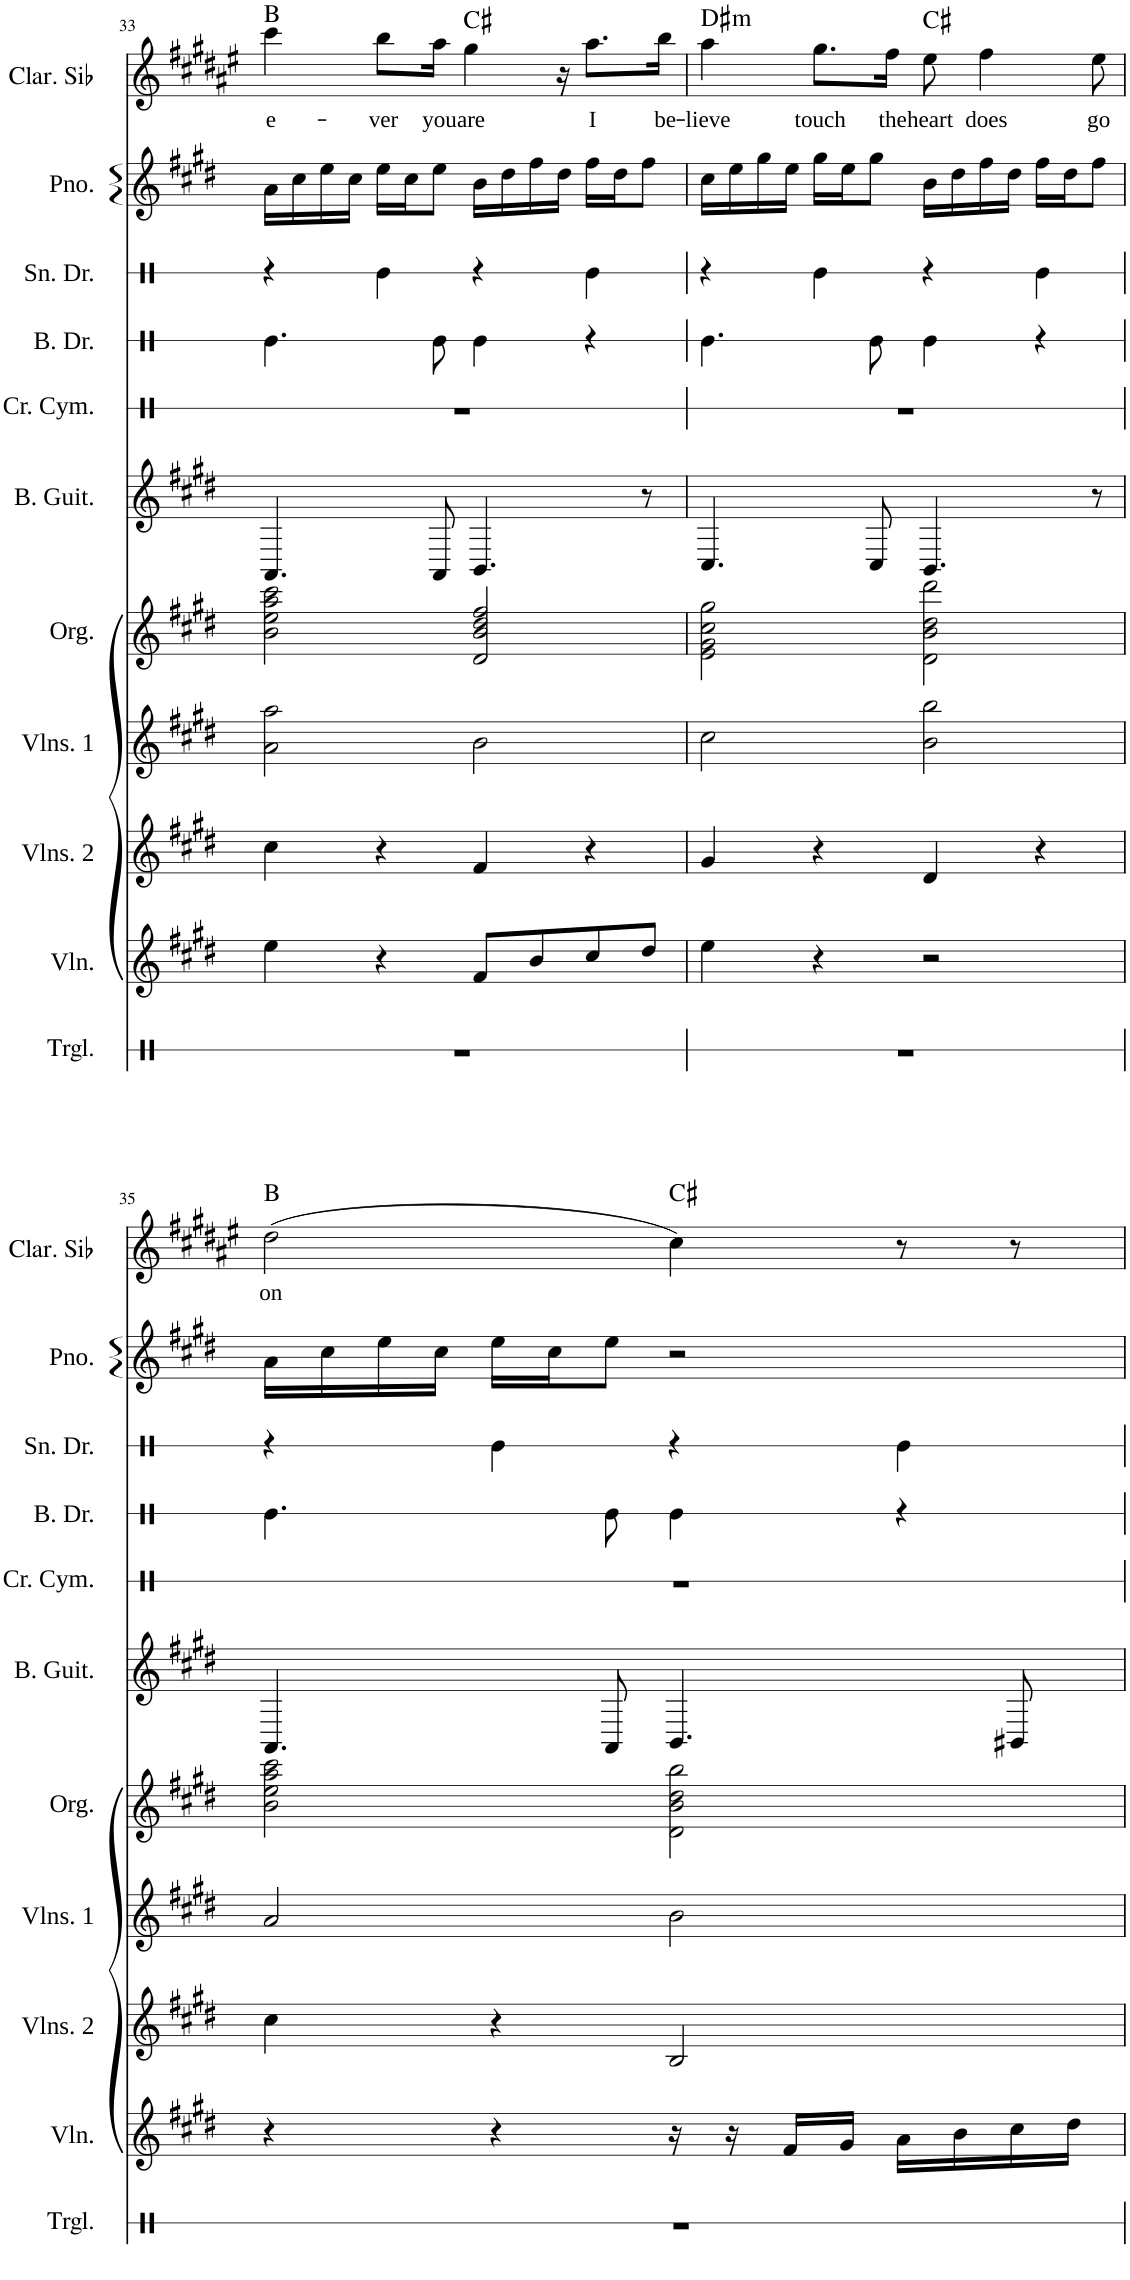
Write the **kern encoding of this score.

**kern	**kern	**kern	**kern	**kern	**kern	**kern	**kern	**kern	**kern	**kern	**text	**harte
*part11	*part10	*part9	*part8	*part7	*part6	*part5	*part4	*part3	*part2	*part1	*part1	*part1
*staff11	*staff10	*staff9	*staff8	*staff7	*staff6	*staff5	*staff4	*staff3	*staff2	*staff1	*staff1	*
*I"Triangle	*I"Violin	*I"Violins 2	*I"Violins 1	*I"Organ	*I"Bass Guitar	*I"Crash Cymbal	*I"Bass Drum	*I"Snare Drum	*I"Piano	*I"Clarinette en Sib	*	*
*I'Trgl.	*I'Vln.	*I'Vlns. 2	*I'Vlns. 1	*I'Org.	*I'B. Guit.	*I'Cr. Cym.	*I'B. Dr.	*I'Sn. Dr.	*I'Pno.	*I'Clar. Sib	*	*
!!LO:PB:g=z
*clefX	*clefG2	*clefG2	*clefG2	*clefG2	*clefG2	*clefX	*clefX	*clefX	*clefG2	*clefG2	*	*
*	*	*	*	*	*	*	*	*	*	*Trd1c2	*	*
*k[f#c#g#d#]	*k[f#c#g#d#]	*k[f#c#g#d#]	*k[f#c#g#d#]	*k[f#c#g#d#]	*k[f#c#g#d#]	*k[f#c#g#d#]	*k[f#c#g#d#]	*k[f#c#g#d#]	*k[f#c#g#d#]	*k[f#c#g#d#a#e#]	*	*
*M4/4	*M4/4	*M4/4	*M4/4	*M4/4	*M4/4	*M4/4	*M4/4	*M4/4	*M4/4	*M4/4	*	*
=33	=33	=33	=33	=33	=33	=33	=33	=33	=33	=33	=33	=33
!	!	!	!	!	!	!	!	!	!	!	!LO:LY:b	!
1r	4ee\	4cc#\	2a\ 2aa\	2b\ 2ee\ 2aa\ 2ccc#\	4.AA/	1r	4.Re\	4r	16a\LL	4ccc#\	e-	B:maj
.	.	.	.	.	.	.	.	.	16cc#\	.	.	.
.	.	.	.	.	.	.	.	.	16ee\	.	.	.
.	.	.	.	.	.	.	.	.	16cc#\JJ	.	.	.
!	!	!	!	!	!	!	!	!	!	!	!LO:LY:b	!
.	4r	4r	.	.	.	.	.	4Re\	16ee\LL	8bb\L	-ver	.
.	.	.	.	.	.	.	.	.	16cc#\J	.	.	.
!	!	!	!	!	!	!	!	!	!	!	!LO:LY:b	!
.	.	.	.	.	8AA/	.	8Re\	.	8ee\J	16aa#\Jk	you	.
!	!	!	!	!	!	!	!	!	!	!	!LO:LY:b	!
.	.	.	.	.	.	.	.	.	.	4gg#\	are	C#:maj
.	8f#/L	4f#/	2b\	2d#/ 2b/ 2dd#/ 2ff#/	4.BB/	.	4Re\	4r	16b\LL	.	.	.
.	.	.	.	.	.	.	.	.	16dd#\	.	.	.
.	8b/	.	.	.	.	.	.	.	16ff#\	.	.	.
.	.	.	.	.	.	.	.	.	16dd#\JJ	16r	.	.
!	!	!	!	!	!	!	!	!	!	!	!LO:LY:b	!
.	8cc#/	4r	.	.	.	.	4r	4Re\	16ff#\LL	8.aa#\L	I	.
.	.	.	.	.	.	.	.	.	16dd#\J	.	.	.
.	8dd#/J	.	.	.	8r	.	.	.	8ff#\J	.	.	.
!	!	!	!	!	!	!	!	!	!	!	!LO:LY:b	!
.	.	.	.	.	.	.	.	.	.	16bb\Jk	be-	.
=34	=34	=34	=34	=34	=34	=34	=34	=34	=34	=34	=34	=34
!	!	!	!	!	!	!	!	!	!	!	!LO:LY:b	!LO:H:kt=m
1r	4ee\	4g#/	2cc#\	2e\ 2g#\ 2cc#\ 2gg#\	4.C#/	1r	4.Re\	4r	16cc#\LL	4aa#\	-lieve	D#:min
.	.	.	.	.	.	.	.	.	16ee\	.	.	.
.	.	.	.	.	.	.	.	.	16gg#\	.	.	.
.	.	.	.	.	.	.	.	.	16ee\JJ	.	.	.
!	!	!	!	!	!	!	!	!	!	!	!LO:LY:b	!
.	4r	4r	.	.	.	.	.	4Re\	16gg#\LL	8.gg#\L	touch	.
.	.	.	.	.	.	.	.	.	16ee\J	.	.	.
.	.	.	.	.	8C#/	.	8Re\	.	8gg#\J	.	.	.
!	!	!	!	!	!	!	!	!	!	!	!LO:LY:b	!
.	.	.	.	.	.	.	.	.	.	16ff#\Jk	the	.
!	!	!	!	!	!	!	!	!	!	!	!LO:LY:b	!
.	2r	4d#/	2b\ 2bb\	2d#\ 2b\ 2dd#\ 2ddd#\	4.BB/	.	4Re\	4r	16b\LL	8ee#\	heart	C#:maj
.	.	.	.	.	.	.	.	.	16dd#\	.	.	.
!	!	!	!	!	!	!	!	!	!	!	!LO:LY:b	!
.	.	.	.	.	.	.	.	.	16ff#\	4ff#\	does	.
.	.	.	.	.	.	.	.	.	16dd#\JJ	.	.	.
.	.	4r	.	.	.	.	4r	4Re\	16ff#\LL	.	.	.
.	.	.	.	.	.	.	.	.	16dd#\J	.	.	.
!	!	!	!	!	!	!	!	!	!	!	!LO:LY:b	!
.	.	.	.	.	8r	.	.	.	8ff#\J	8ee#\	go	.
!!LO:LB:g=z
=35	=35	=35	=35	=35	=35	=35	=35	=35	=35	=35	=35	=35
!	!	!	!	!	!	!	!	!	!	!	!LO:LY:b	!
1r	4r	4cc#\	2a/	2b\ 2ee\ 2aa\ 2ccc#\	4.AA/	1r	4.Re\	4r	16a\LL	(2dd#\	on	B:maj
.	.	.	.	.	.	.	.	.	16cc#\	.	.	.
.	.	.	.	.	.	.	.	.	16ee\	.	.	.
.	.	.	.	.	.	.	.	.	16cc#\JJ	.	.	.
.	4r	4r	.	.	.	.	.	4Re\	16ee\LL	.	.	.
.	.	.	.	.	.	.	.	.	16cc#\J	.	.	.
.	.	.	.	.	8AA/	.	8Re\	.	8ee\J	.	.	.
.	16r	2B/	2b\	2d#\ 2b\ 2dd#\ 2bb\	4.BB/	.	4Re\	4r	2r	4cc#\)	.	C#:maj
.	16r	.	.	.	.	.	.	.	.	.	.	.
.	16f#/LL	.	.	.	.	.	.	.	.	.	.	.
.	16g#/JJ	.	.	.	.	.	.	.	.	.	.	.
.	16a\LL	.	.	.	.	.	4r	4Re\	.	8r	.	.
.	16b\	.	.	.	.	.	.	.	.	.	.	.
.	16cc#\	.	.	.	8BB#X/	.	.	.	.	8r	.	.
.	16dd#\JJ	.	.	.	.	.	.	.	.	.	.	.
=	=	=	=	=	=	=	=	=	=	=	=	=
*-	*-	*-	*-	*-	*-	*-	*-	*-	*-	*-	*-	*-
